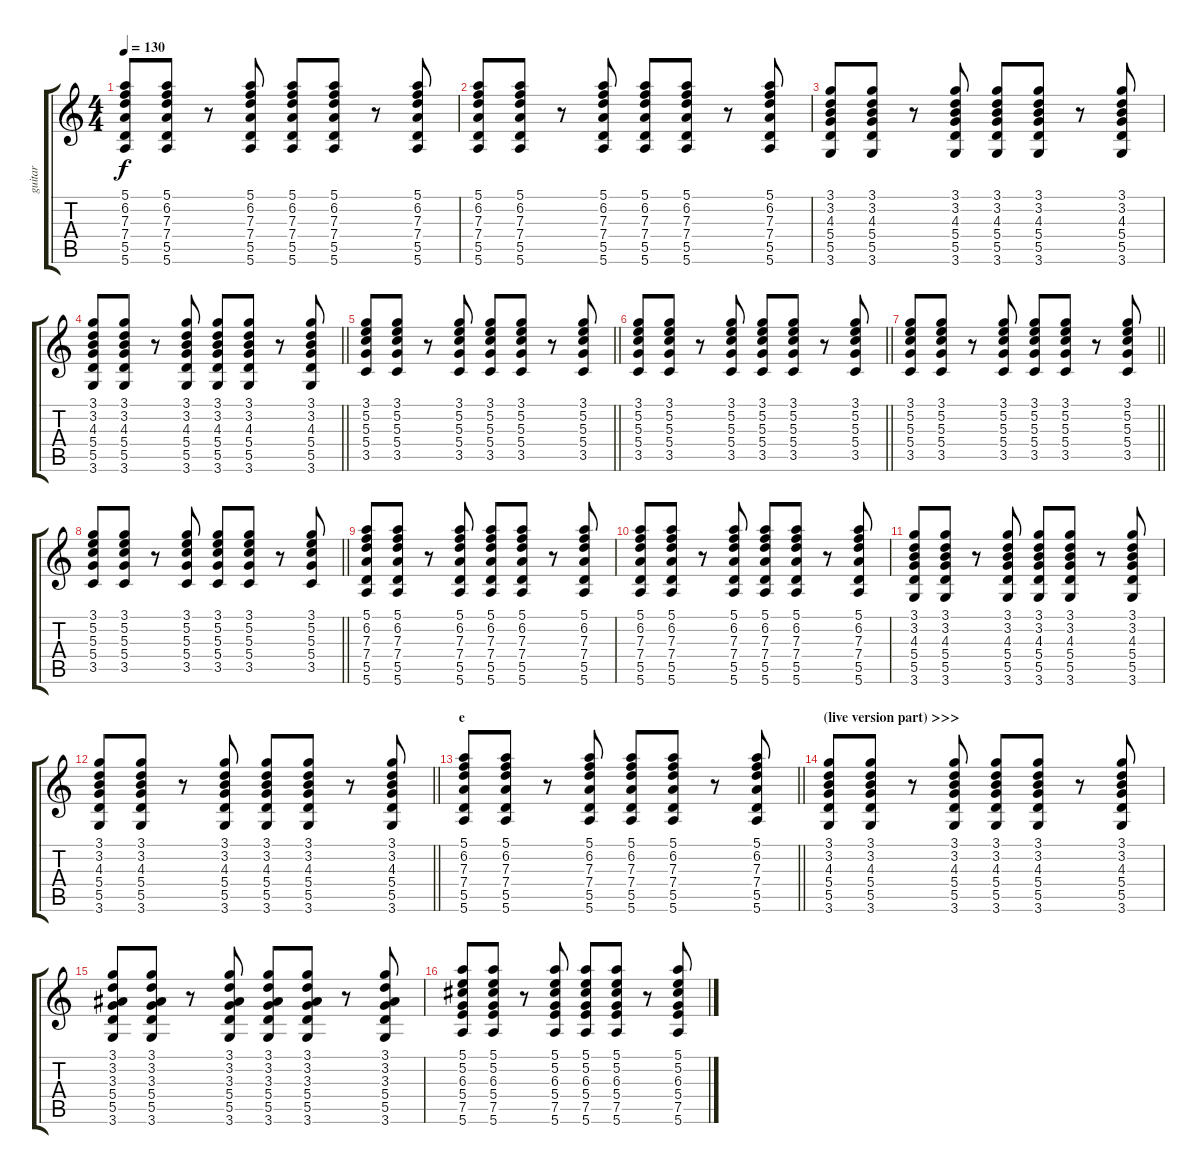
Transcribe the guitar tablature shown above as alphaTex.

\track ("guitar" "guitar") {instrument acousticguitarsteel}
\staff {score tabs}
\tuning (E4 B3 G3 D3 A2 E2) {hide}
\ts (4 4)
\tempo 130
\clef g2
\ks c
(5.1 6.2 7.3 7.4 5.5 5.6).8{dy f} (5.1 6.2 7.3 7.4 5.5 5.6).8 r.8 (5.1 6.2 7.3 7.4 5.5 5.6).8 (5.1 6.2 7.3 7.4 5.5 5.6).8 (5.1 6.2 7.3 7.4 5.5 5.6).8 r.8 (5.1 6.2 7.3 7.4 5.5 5.6).8 |
(5.1 6.2 7.3 7.4 5.5 5.6).8 (5.1 6.2 7.3 7.4 5.5 5.6).8 r.8 (5.1 6.2 7.3 7.4 5.5 5.6).8 (5.1 6.2 7.3 7.4 5.5 5.6).8 (5.1 6.2 7.3 7.4 5.5 5.6).8 r.8 (5.1 6.2 7.3 7.4 5.5 5.6).8 |
(3.1 3.2 4.3 5.4 5.5 3.6).8 (3.1 3.2 4.3 5.4 5.5 3.6).8 r.8 (3.1 3.2 4.3 5.4 5.5 3.6).8 (3.1 3.2 4.3 5.4 5.5 3.6).8 (3.1 3.2 4.3 5.4 5.5 3.6).8 r.8 (3.1 3.2 4.3 5.4 5.5 3.6).8 |
\barLineRight lightlight
(3.1 3.2 4.3 5.4 5.5 3.6).8 (3.1 3.2 4.3 5.4 5.5 3.6).8 r.8 (3.1 3.2 4.3 5.4 5.5 3.6).8 (3.1 3.2 4.3 5.4 5.5 3.6).8 (3.1 3.2 4.3 5.4 5.5 3.6).8 r.8 (3.1 3.2 4.3 5.4 5.5 3.6).8 |
\barLineRight lightlight
(3.1 5.2 5.3 5.4 3.5).8 (3.1 5.2 5.3 5.4 3.5).8 r.8 (3.1 5.2 5.3 5.4 3.5).8 (3.1 5.2 5.3 5.4 3.5).8 (3.1 5.2 5.3 5.4 3.5).8 r.8 (3.1 5.2 5.3 5.4 3.5).8 |
\barLineRight lightlight
(3.1 5.2 5.3 5.4 3.5).8 (3.1 5.2 5.3 5.4 3.5).8 r.8 (3.1 5.2 5.3 5.4 3.5).8 (3.1 5.2 5.3 5.4 3.5).8 (3.1 5.2 5.3 5.4 3.5).8 r.8 (3.1 5.2 5.3 5.4 3.5).8 |
\barLineRight lightlight
(3.1 5.2 5.3 5.4 3.5).8 (3.1 5.2 5.3 5.4 3.5).8 r.8 (3.1 5.2 5.3 5.4 3.5).8 (3.1 5.2 5.3 5.4 3.5).8 (3.1 5.2 5.3 5.4 3.5).8 r.8 (3.1 5.2 5.3 5.4 3.5).8 |
\barLineRight lightlight
(3.1 5.2 5.3 5.4 3.5).8 (3.1 5.2 5.3 5.4 3.5).8 r.8 (3.1 5.2 5.3 5.4 3.5).8 (3.1 5.2 5.3 5.4 3.5).8 (3.1 5.2 5.3 5.4 3.5).8 r.8 (3.1 5.2 5.3 5.4 3.5).8 |
(5.1 6.2 7.3 7.4 5.5 5.6).8 (5.1 6.2 7.3 7.4 5.5 5.6).8 r.8 (5.1 6.2 7.3 7.4 5.5 5.6).8 (5.1 6.2 7.3 7.4 5.5 5.6).8 (5.1 6.2 7.3 7.4 5.5 5.6).8 r.8 (5.1 6.2 7.3 7.4 5.5 5.6).8 |
(5.1 6.2 7.3 7.4 5.5 5.6).8 (5.1 6.2 7.3 7.4 5.5 5.6).8 r.8 (5.1 6.2 7.3 7.4 5.5 5.6).8 (5.1 6.2 7.3 7.4 5.5 5.6).8 (5.1 6.2 7.3 7.4 5.5 5.6).8 r.8 (5.1 6.2 7.3 7.4 5.5 5.6).8 |
(3.1 3.2 4.3 5.4 5.5 3.6).8 (3.1 3.2 4.3 5.4 5.5 3.6).8 r.8 (3.1 3.2 4.3 5.4 5.5 3.6).8 (3.1 3.2 4.3 5.4 5.5 3.6).8 (3.1 3.2 4.3 5.4 5.5 3.6).8 r.8 (3.1 3.2 4.3 5.4 5.5 3.6).8 |
\barLineRight lightlight
(3.1 3.2 4.3 5.4 5.5 3.6).8 (3.1 3.2 4.3 5.4 5.5 3.6).8 r.8 (3.1 3.2 4.3 5.4 5.5 3.6).8 (3.1 3.2 4.3 5.4 5.5 3.6).8 (3.1 3.2 4.3 5.4 5.5 3.6).8 r.8 (3.1 3.2 4.3 5.4 5.5 3.6).8 |
\section ("" "e")
\barLineRight lightlight
(5.1 6.2 7.3 7.4 5.5 5.6).8 (5.1 6.2 7.3 7.4 5.5 5.6).8 r.8 (5.1 6.2 7.3 7.4 5.5 5.6).8 (5.1 6.2 7.3 7.4 5.5 5.6).8 (5.1 6.2 7.3 7.4 5.5 5.6).8 r.8 (5.1 6.2 7.3 7.4 5.5 5.6).8 |
\section ("" "(live version part) >>>")
(3.1 3.2 4.3 5.4 5.5 3.6).8 (3.1 3.2 4.3 5.4 5.5 3.6).8 r.8 (3.1 3.2 4.3 5.4 5.5 3.6).8 (3.1 3.2 4.3 5.4 5.5 3.6).8 (3.1 3.2 4.3 5.4 5.5 3.6).8 r.8 (3.1 3.2 4.3 5.4 5.5 3.6).8 |
(3.1 3.2 3.3 5.4 5.5 3.6).8 (3.1 3.2 3.3 5.4 5.5 3.6).8 r.8 (3.1 3.2 3.3 5.4 5.5 3.6).8 (3.1 3.2 3.3 5.4 5.5 3.6).8 (3.1 3.2 3.3 5.4 5.5 3.6).8 r.8 (3.1 3.2 3.3 5.4 5.5 3.6).8 |
(5.1 5.2 6.3 5.4 7.5 5.6).8 (5.1 5.2 6.3 5.4 7.5 5.6).8 r.8 (5.1 5.2 6.3 5.4 7.5 5.6).8 (5.1 5.2 6.3 5.4 7.5 5.6).8 (5.1 5.2 6.3 5.4 7.5 5.6).8 r.8 (5.1 5.2 6.3 5.4 7.5 5.6).8
